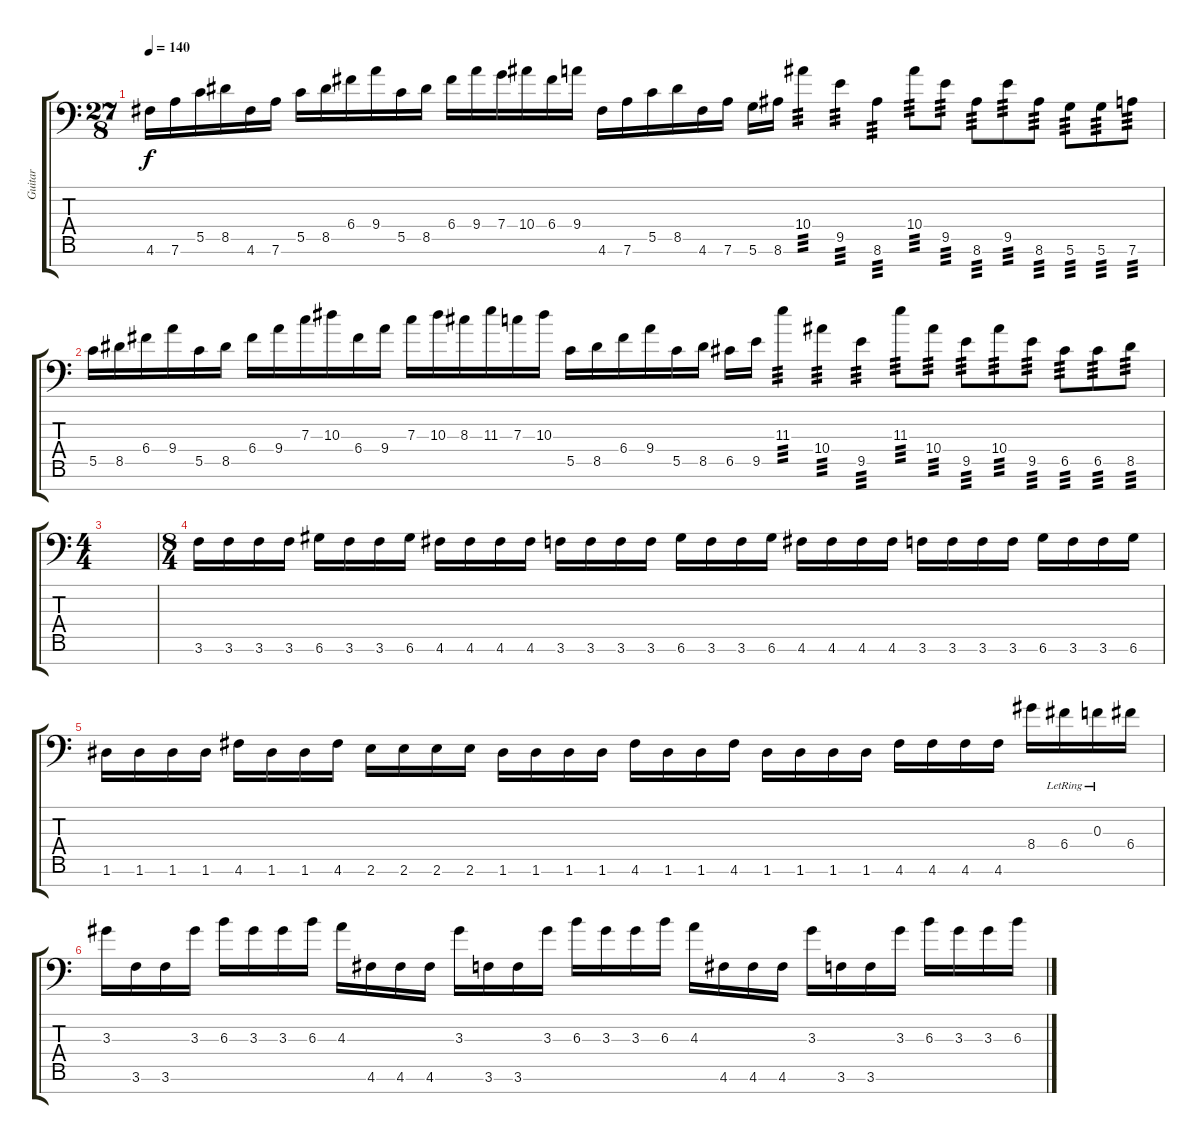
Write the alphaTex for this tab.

\track ("Guitar" "Guitar") {instrument distortionguitar}
\staff {score tabs}
\tuning (D4 A3 F3 C3 G2 D2 G1) {hide}
\ts (27 8)
\tempo 140
\clef f4
\ks c
4.6.16{dy f} 7.6.16 5.5.16 8.5.16 4.6.16 7.6.16 5.5.16 8.5.16 6.4.16 9.4.16 5.5.16 8.5.16 6.4.16 9.4.16 7.4.16 10.4.16 6.4.16 9.4.16 4.6.16 7.6.16 5.5.16 8.5.16 4.6.16 7.6.16 5.6.16 8.6.16 10.4.4{tp 3} 9.5.4{tp 3} 8.6.4{tp 3} 10.4.8{tp 3} 9.5.8{tp 3} 8.6.8{tp 3} 9.5.8{tp 3} 8.6.8{tp 3} 5.6.8{tp 3} 5.6.8{tp 3} 7.6.8{tp 3} |
5.5.16 8.5.16 6.4.16 9.4.16 5.5.16 8.5.16 6.4.16 9.4.16 7.3.16 10.3.16 6.4.16 9.4.16 7.3.16 10.3.16 8.3.16 11.3.16 7.3.16 10.3.16 5.5.16 8.5.16 6.4.16 9.4.16 5.5.16 8.5.16 6.5.16 9.5.16 11.3.4{tp 3} 10.4.4{tp 3} 9.5.4{tp 3} 11.3.8{tp 3} 10.4.8{tp 3} 9.5.8{tp 3} 10.4.8{tp 3} 9.5.8{tp 3} 6.5.8{tp 3} 6.5.8{tp 3} 8.5.8{tp 3} |
\ts (4 4)
|
\ts (8 4)
3.6.16 3.6.16 3.6.16 3.6.16 6.6.16 3.6.16 3.6.16 6.6.16 4.6.16 4.6.16 4.6.16 4.6.16 3.6.16 3.6.16 3.6.16 3.6.16 6.6.16 3.6.16 3.6.16 6.6.16 4.6.16 4.6.16 4.6.16 4.6.16 3.6.16 3.6.16 3.6.16 3.6.16 6.6.16 3.6.16 3.6.16 6.6.16 |
1.6.16 1.6.16 1.6.16 1.6.16 4.6.16 1.6.16 1.6.16 4.6.16 2.6.16 2.6.16 2.6.16 2.6.16 1.6.16 1.6.16 1.6.16 1.6.16 4.6.16 1.6.16 1.6.16 4.6.16 1.6.16 1.6.16 1.6.16 1.6.16 4.6.16 4.6.16 4.6.16 4.6.16 8.4.16 6.4{lr}.16 0.3{lr}.16 6.4.16 |
3.3.16 3.6.16 3.6.16 3.3.16 6.3.16 3.3.16 3.3.16 6.3.16 4.3.16 4.6.16 4.6.16 4.6.16 3.3.16 3.6.16 3.6.16 3.3.16 6.3.16 3.3.16 3.3.16 6.3.16 4.3.16 4.6.16 4.6.16 4.6.16 3.3.16 3.6.16 3.6.16 3.3.16 6.3.16 3.3.16 3.3.16 6.3.16
